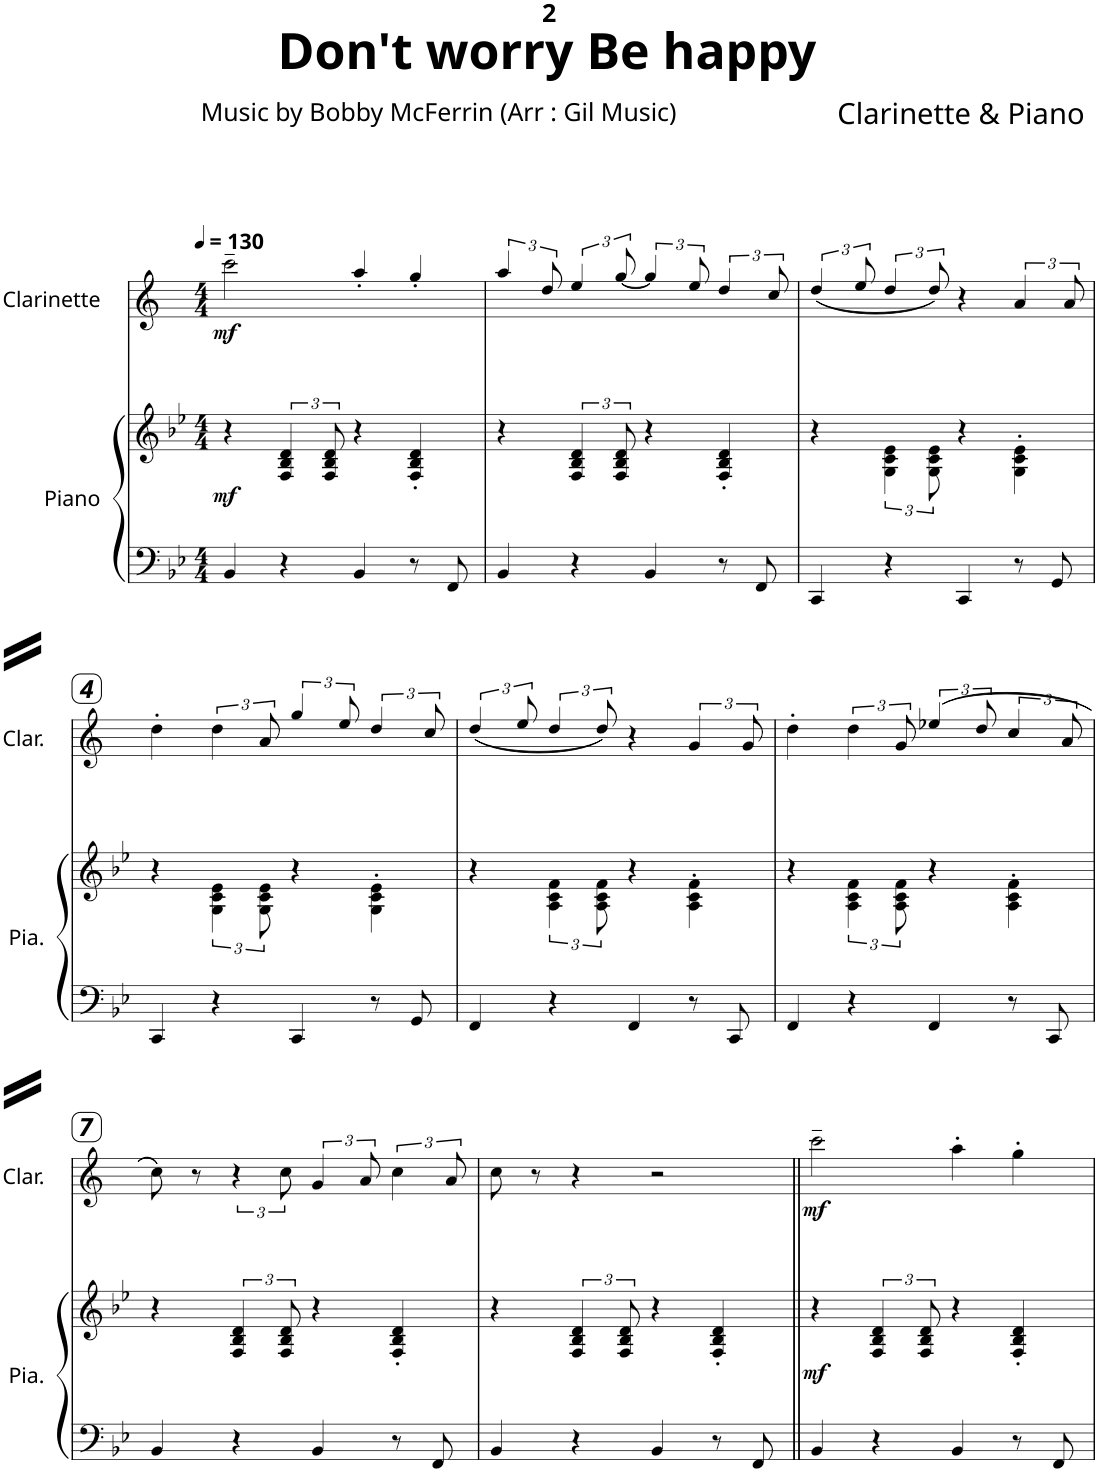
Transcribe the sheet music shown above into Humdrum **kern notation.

**kern	**kern	**dynam	**kern	**dynam
*part2	*part2	*part2	*part1	*part1
*staff3	*staff2	*staff2/3	*staff1	*staff1
*I"Piano	*	*	*I"Clarinette	*
*I'Pia.	*	*	*I'Clar.	*
*clefF4	*clefG2	*	*clefG2	*
*	*	*	*Trd1c2	*
*k[b-e-]	*k[b-e-]	*	*k[]	*
*B-:	*B-:	*	*C:	*
*M4/4	*M4/4	*	*M4/4	*
*MM130	*MM130	*	*MM130	*
=1	=1	=1	=1	=1
!	!	!LO:DY:b	!	!LO:DY:b
4BB-/	4r	mf	2ccc~\	mf
4r	6F/ 6B-/ 6d/	.	.	.
.	12F/ 12B-/ 12d/	.	.	.
4BB-/	4r	.	4aa'/	.
8r	4F/' 4B-/' 4d/'	.	4gg'/	.
8FF/	.	.	.	.
=2	=2	=2	=2	=2
4BB-/	4r	.	6aa/	.
.	.	.	12dd/	.
4r	6F/ 6B-/ 6d/	.	6ee/	.
.	12F/ 12B-/ 12d/	.	[<4gg/	.
4BB-/	4r	.	.	.
.	.	.	12ee/	.
8r	4F/' 4B-/' 4d/'	.	6dd/	.
8FF/	.	.	.	.
.	.	.	12cc/	.
=3	=3	=3	=3	=3
4CC/	4r	.	(6dd/	.
.	.	.	12ee/	.
4r	6G\ 6c\ 6e-\	.	6dd/	.
.	12G\ 12c\ 12e-\	.	12dd/)	.
4CC/	4r	.	4r	.
8r	4G\' 4c\' 4e-\'	.	6a/	.
8GG/	.	.	.	.
.	.	.	12a/	.
!!LO:LB:g=z
=4	=4	=4	=4	=4
4CC/	4r	.	4dd'\	.
4r	6G\ 6c\ 6e-\	.	6dd\	.
.	12G\ 12c\ 12e-\	.	12a/	.
4CC/	4r	.	6gg/	.
.	.	.	12ee/	.
8r	4G\' 4c\' 4e-\'	.	6dd/	.
8GG/	.	.	.	.
.	.	.	12cc/	.
=5	=5	=5	=5	=5
4FF/	4r	.	(6dd/	.
.	.	.	12ee/	.
4r	6A\ 6c\ 6f\	.	6dd/	.
.	12A\ 12c\ 12f\	.	12dd/)	.
4FF/	4r	.	4r	.
8r	4A\' 4c\' 4f\'	.	6g/	.
8CC/	.	.	.	.
.	.	.	12g/	.
=6	=6	=6	=6	=6
4FF/	4r	.	4dd'\	.
4r	6A\ 6c\ 6f\	.	6dd\	.
.	12A\ 12c\ 12f\	.	12g/	.
4FF/	4r	.	(6ee-X/	.
.	.	.	12dd/	.
8r	4A\' 4c\' 4f\'	.	6cc/	.
8CC/	.	.	.	.
.	.	.	12a/	.
!!LO:LB:g=z
=7	=7	=7	=7	=7
4BB-/	4r	.	8cc\)	.
.	.	.	8r	.
4r	6F/ 6B-/ 6d/	.	6r	.
.	12F/ 12B-/ 12d/	.	12cc\	.
4BB-/	4r	.	6g/	.
.	.	.	12a/	.
8r	4F/' 4B-/' 4d/'	.	6cc\	.
8FF/	.	.	.	.
.	.	.	12a/	.
=8	=8	=8	=8	=8
4BB-/	4r	.	8cc\	.
.	.	.	8r	.
4r	6F/ 6B-/ 6d/	.	4r	.
.	12F/ 12B-/ 12d/	.	.	.
4BB-/	4r	.	2r	.
8r	4F/' 4B-/' 4d/'	.	.	.
8FF/	.	.	.	.
=9||	=9||	=9||	=9||	=9||
!	!	!LO:DY:b	!	!LO:DY:b
4BB-/	4r	mf	2ccc~\	mf
4r	6F/ 6B-/ 6d/	.	.	.
.	12F/ 12B-/ 12d/	.	.	.
4BB-/	4r	.	4aa'\	.
8r	4F/' 4B-/' 4d/'	.	4gg'\	.
8FF/	.	.	.	.
=	=	=	=	=
*-	*-	*-	*-	*-
